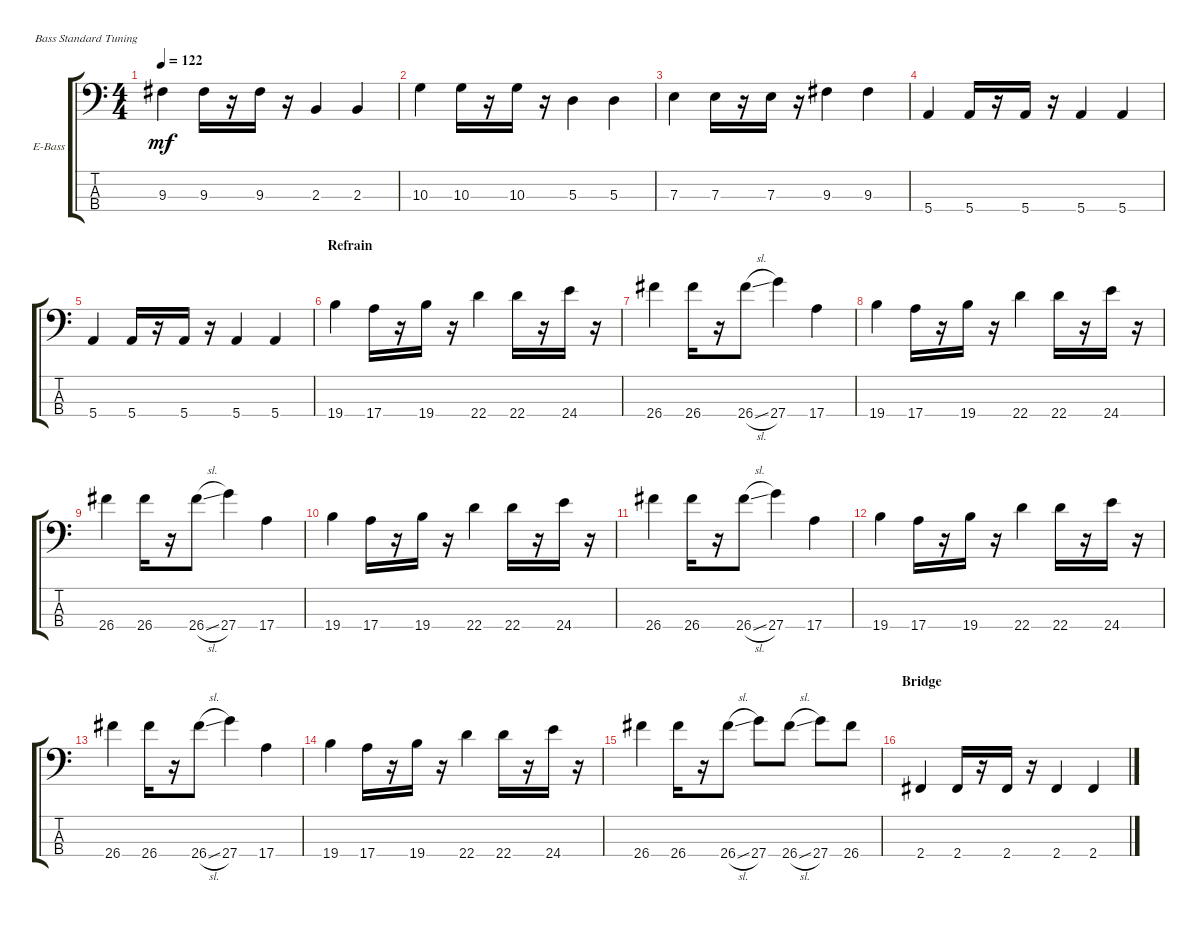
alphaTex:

\defaultSystemsLayout 4
\bracketExtendMode groupsimilarinstruments
\firstSystemTrackNameOrientation horizontal
\otherSystemsTrackNameOrientation horizontal
\track ("Electric Bass" "E-Bass") {instrument electricbassfinger}
\staff {score tabs}
\tuning (G2 D2 A1 E1)
\ts (4 4)
\tempo 122
\clef f4
\ks c
9.3.4{dy mf} 9.3.16 r.16 9.3.16 r.16 2.3.4 2.3.4 |
10.3.4 10.3.16 r.16 10.3.16 r.16 5.3.4 5.3.4 |
7.3.4 7.3.16 r.16 7.3.16 r.16 9.3.4 9.3.4 |
5.4.4 5.4.16 r.16 5.4.16 r.16 5.4.4 5.4.4 |
5.4.4 5.4.16 r.16 5.4.16 r.16 5.4.4 5.4.4 |
\section ("" "Refrain")
\scale
0.237113 19.4.4 17.4.16 r.16 19.4.16 r.16 22.4.4 22.4.16 r.16 24.4.16 r.16 |
26.4.4 26.4.16 r.16 26.4{sl}.8 27.4.4 17.4.4 |
19.4.4 17.4.16 r.16 19.4.16 r.16 22.4.4 22.4.16 r.16 24.4.16 r.16 |
26.4.4 26.4.16 r.16 26.4{sl}.8 27.4.4 17.4.4 |
19.4.4 17.4.16 r.16 19.4.16 r.16 22.4.4 22.4.16 r.16 24.4.16 r.16 |
26.4.4 26.4.16 r.16 26.4{sl}.8 27.4.4 17.4.4 |
19.4.4 17.4.16 r.16 19.4.16 r.16 22.4.4 22.4.16 r.16 24.4.16 r.16 |
26.4.4 26.4.16 r.16 26.4{sl}.8 27.4.4 17.4.4 |
19.4.4 17.4.16 r.16 19.4.16 r.16 22.4.4 22.4.16 r.16 24.4.16 r.16 |
26.4.4 26.4.16 r.16 26.4{sl}.8 27.4.8 26.4{sl}.8 27.4.8 26.4.8 |
\section ("" "Bridge")
2.4.4 2.4.16 r.16 2.4.16 r.16 2.4.4 2.4.4
